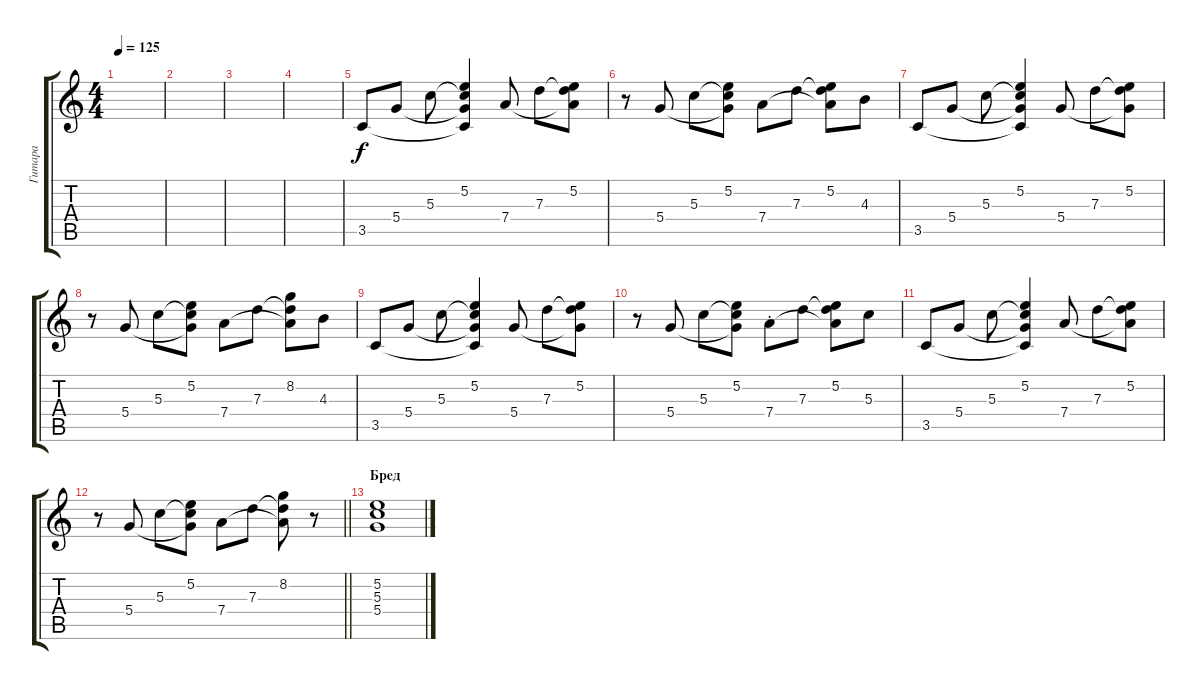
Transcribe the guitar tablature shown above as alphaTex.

\track ("Гитара" "Гитара") {instrument overdrivenguitar}
\staff {score tabs}
\tuning (E4 B3 G3 D3 A2 E2) {hide}
\ts (4 4)
\tempo 125
\clef g2
\ks c
|
|
|
|
3.5.8{volume 4 instrument electricguitarclean} 5.4.8 5.3.8 (5.2 5.3{t} 5.4{t} 3.5{t}).4 7.4.8 7.3.8 (5.2 7.3{t} 7.4{t}).8 |
r.8 5.4.8 5.3.8 (5.2 5.3{t} 5.4{t}).8 7.4.8 7.3.8 (5.2 7.3{t} 7.4{t}).8 4.3.8 |
3.5.8 5.4.8 5.3.8 (5.2 5.3{t} 5.4{t} 3.5{t}).4 5.4.8 7.3.8 (5.2 7.3{t} 5.4{t}).8 |
r.8 5.4.8 5.3.8 (5.2 5.3{t} 5.4{t}).8 7.4.8 7.3.8 (8.2 7.3{t} 7.4{t}).8 4.3.8 |
3.5.8 5.4.8 5.3.8 (5.2 5.3{t} 5.4{t} 3.5{t}).4 5.4.8 7.3.8 (5.2 7.3{t} 5.4{t}).8 |
r.8 5.4.8 5.3.8 (5.2 5.3{t} 5.4{t}).8 7.4{st}.8 7.3.8 (5.2 7.3{t} 7.4{t}).8 5.3.8 |
3.5.8 5.4.8 5.3.8 (5.2 5.3{t} 5.4{t} 3.5{t}).4 7.4.8 7.3.8 (5.2 7.3{t} 7.4{t}).8 |
\barLineRight lightlight
r.8 5.4.8 5.3.8 (5.2 5.3{t} 5.4{t}).8 7.4.8 7.3.8 (8.2 7.3{t} 7.4{t}).8 r.8 |
\section ("" "Бред")
(5.2 5.3 5.4).1
